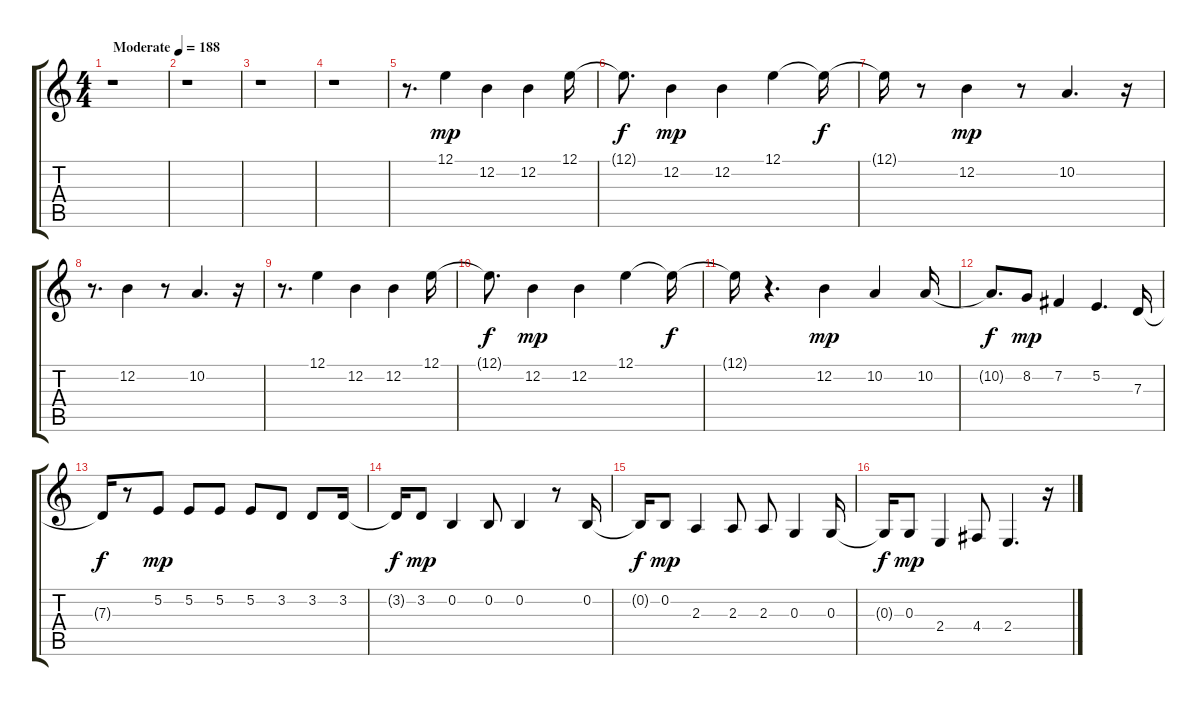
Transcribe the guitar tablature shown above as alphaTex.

\track "" {instrument vibraphone}
\staff {score tabs}
\tuning (E4 B3 G3 D3 A2 E2) {hide}
\ts (4 4)
\tempo (188 "Moderate")
\clef g2
\ks c
r.1{dy mp instrument vibraphone} |
r.1 |
r.1 |
r.1 |
r.8{d} 12.1.4 12.2.4 12.2.4 12.1.16 |
12.1{t}.8{d dy f} 12.2.4{dy mp} 12.2.4 12.1.4 12.1{t}.16{dy f} |
12.1{t}.16 r.8 12.2.4{dy mp} r.8 10.2.4{d} r.16 |
r.8{d} 12.2.4 r.8 10.2.4{d} r.16 |
r.8{d} 12.1.4 12.2.4 12.2.4 12.1.16 |
12.1{t}.8{d dy f} 12.2.4{dy mp} 12.2.4 12.1.4 12.1{t}.16{dy f} |
12.1{t}.16 r.4{d} 12.2.4{dy mp} 10.2.4 10.2.16 |
10.2{t}.8{d dy f} 8.2.8{dy mp} 7.2.4 5.2.4{d} 7.3.16 |
7.3{t}.16{dy f} r.8 5.2.8{dy mp} 5.2.8 5.2.8 5.2.8 3.2.8 3.2.8 3.2.16 |
3.2{t}.16{dy f} 3.2.8{dy mp} 0.2.4 0.2.8 0.2.4 r.8 0.2.16 |
0.2{t}.16{dy f} 0.2.8{dy mp} 2.3.4 2.3.8 2.3.8 0.3.4 0.3.16 |
0.3{t}.16{dy f} 0.3.8{dy mp} 2.4.4 4.4.8 2.4.4{d} r.16
